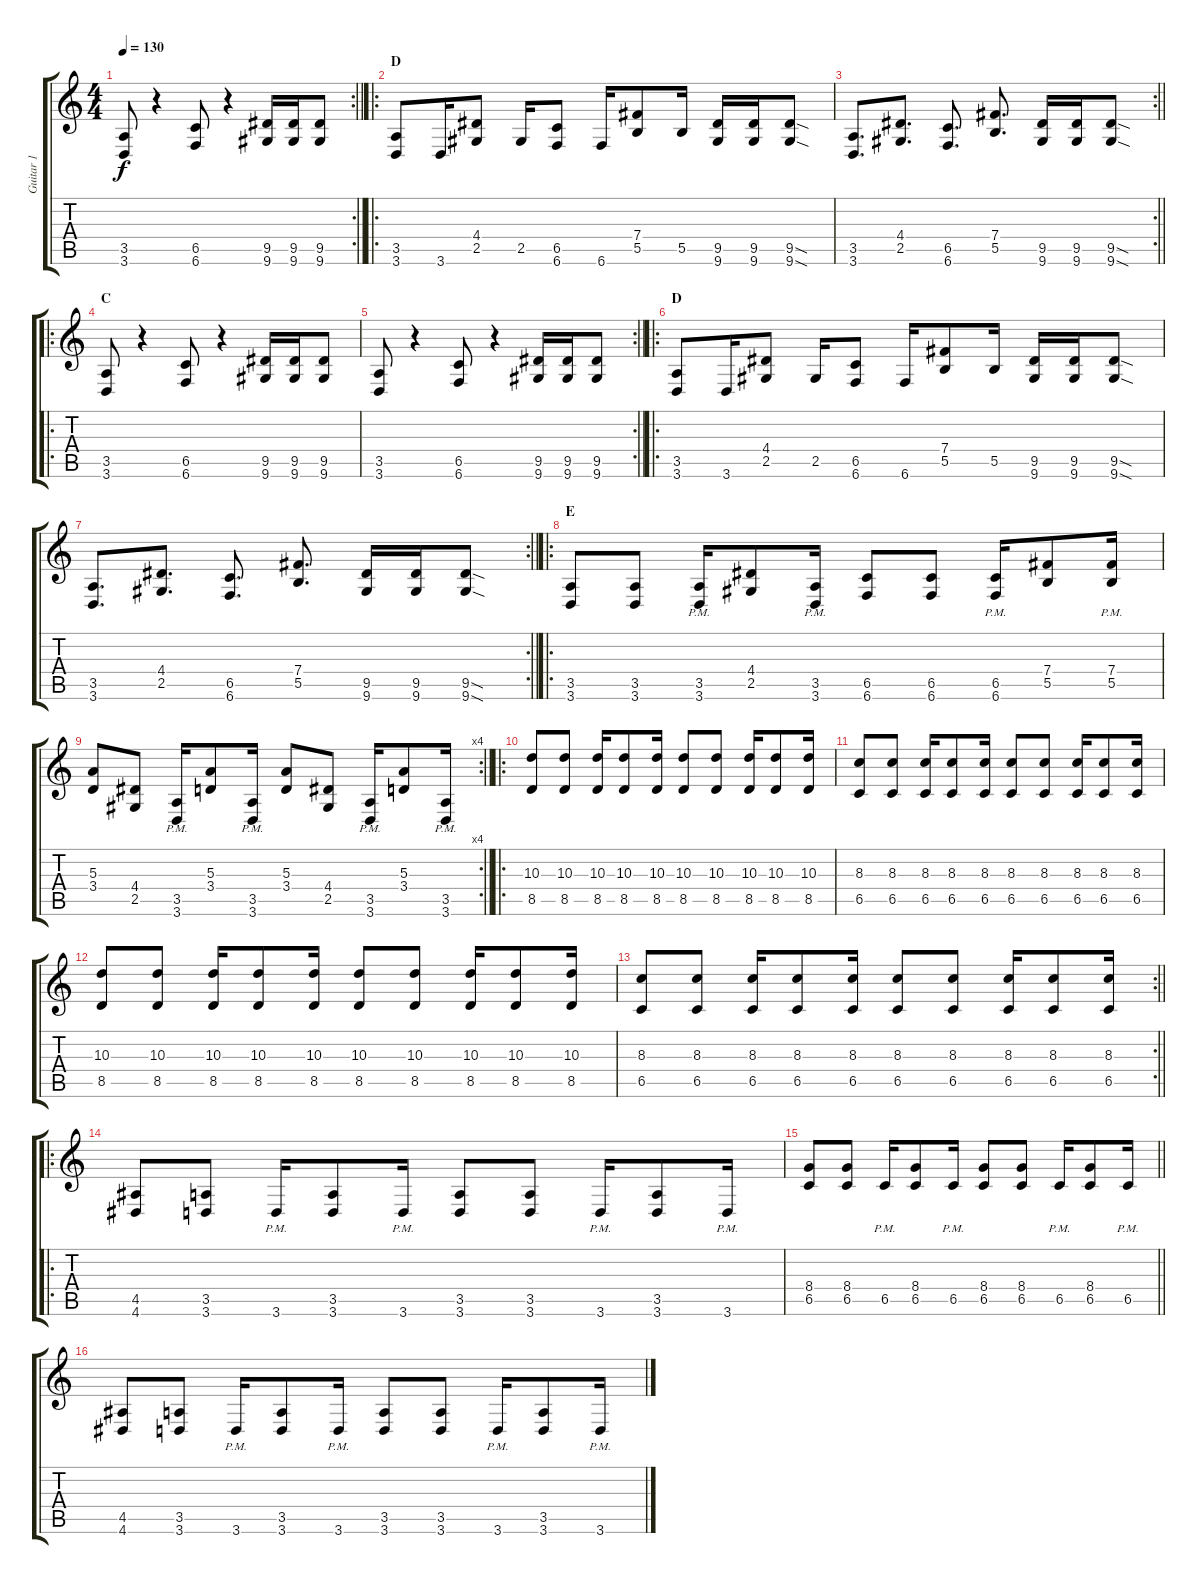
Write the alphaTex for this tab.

\track ("Guitar 1" "Guitar 1") {instrument distortionguitar}
\staff {score tabs}
\tuning (Db4 Ab3 E3 B2 Gb2 B1) {hide}
\rc 2
\ts (4 4)
\tempo 130
\clef g2
\barLineRight lightlight
\ks c
(3.5 3.6).8{dy f} r.4 (6.5 6.6).8 r.4 (9.5 9.6).16 (9.5 9.6).16 (9.5 9.6).8 |
\ro
\section ("" "D")
(3.5 3.6).8 3.6.16 (4.4 2.5).8 2.5.16 (6.5 6.6).8 6.6.16 (7.4 5.5).8 5.5.16 (9.5 9.6).16 (9.5 9.6).16 (9.5{sod} 9.6{sod}).8 |
\rc 2
\barLineRight lightlight
(3.5 3.6).8{d} (4.4 2.5).8{d} (6.5 6.6).8{d} (7.4 5.5).8{d} (9.5 9.6).16 (9.5 9.6).16 (9.5{sod} 9.6{sod}).8 |
\ro
\section ("" "C")
(3.5 3.6).8 r.4 (6.5 6.6).8 r.4 (9.5 9.6).16 (9.5 9.6).16 (9.5 9.6).8 |
\rc 2
\barLineRight lightlight
(3.5 3.6).8 r.4 (6.5 6.6).8 r.4 (9.5 9.6).16 (9.5 9.6).16 (9.5 9.6).8 |
\ro
\section ("" "D")
(3.5 3.6).8 3.6.16 (4.4 2.5).8 2.5.16 (6.5 6.6).8 6.6.16 (7.4 5.5).8 5.5.16 (9.5 9.6).16 (9.5 9.6).16 (9.5{sod} 9.6{sod}).8 |
\rc 2
\barLineRight lightlight
(3.5 3.6).8{d} (4.4 2.5).8{d} (6.5 6.6).8{d} (7.4 5.5).8{d} (9.5 9.6).16 (9.5 9.6).16 (9.5{sod} 9.6{sod}).8 |
\ro
\section ("" "E")
(3.5 3.6).8 (3.5 3.6).8 (3.5{pm} 3.6{pm}).16 (4.4 2.5).8 (3.5{pm} 3.6{pm}).16 (6.5 6.6).8 (6.5 6.6).8 (6.5{pm} 6.6{pm}).16 (7.4 5.5).8 (7.4{pm} 5.5{pm}).16 |
\rc 4
\barLineRight lightlight
(5.3 3.4).8 (4.4 2.5).8 (3.5{pm} 3.6{pm}).16 (5.3 3.4).8 (3.5{pm} 3.6{pm}).16 (5.3 3.4).8 (4.4 2.5).8 (3.5{pm} 3.6{pm}).16 (5.3 3.4).8 (3.5{pm} 3.6{pm}).16 |
\ro
(10.3 8.5).8 (10.3 8.5).8 (10.3 8.5).16 (10.3 8.5).8 (10.3 8.5).16 (10.3 8.5).8 (10.3 8.5).8 (10.3 8.5).16 (10.3 8.5).8 (10.3 8.5).16 |
(8.3 6.5).8 (8.3 6.5).8 (8.3 6.5).16 (8.3 6.5).8 (8.3 6.5).16 (8.3 6.5).8 (8.3 6.5).8 (8.3 6.5).16 (8.3 6.5).8 (8.3 6.5).16 |
(10.3 8.5).8 (10.3 8.5).8 (10.3 8.5).16 (10.3 8.5).8 (10.3 8.5).16 (10.3 8.5).8 (10.3 8.5).8 (10.3 8.5).16 (10.3 8.5).8 (10.3 8.5).16 |
\rc 2
\barLineRight lightlight
(8.3 6.5).8 (8.3 6.5).8 (8.3 6.5).16 (8.3 6.5).8 (8.3 6.5).16 (8.3 6.5).8 (8.3 6.5).8 (8.3 6.5).16 (8.3 6.5).8 (8.3 6.5).16 |
\ro
(4.5 4.6).8 (3.5 3.6).8 3.6{pm}.16 (3.5 3.6).8 3.6{pm}.16 (3.5 3.6).8 (3.5 3.6).8 3.6{pm}.16 (3.5 3.6).8 3.6{pm}.16 |
\barLineRight lightlight
(8.4 6.5).8 (8.4 6.5).8 6.5{pm}.16 (8.4 6.5).8 6.5{pm}.16 (8.4 6.5).8 (8.4 6.5).8 6.5{pm}.16 (8.4 6.5).8 6.5{pm}.16 |
(4.5 4.6).8 (3.5 3.6).8 3.6{pm}.16 (3.5 3.6).8 3.6{pm}.16 (3.5 3.6).8 (3.5 3.6).8 3.6{pm}.16 (3.5 3.6).8 3.6{pm}.16
